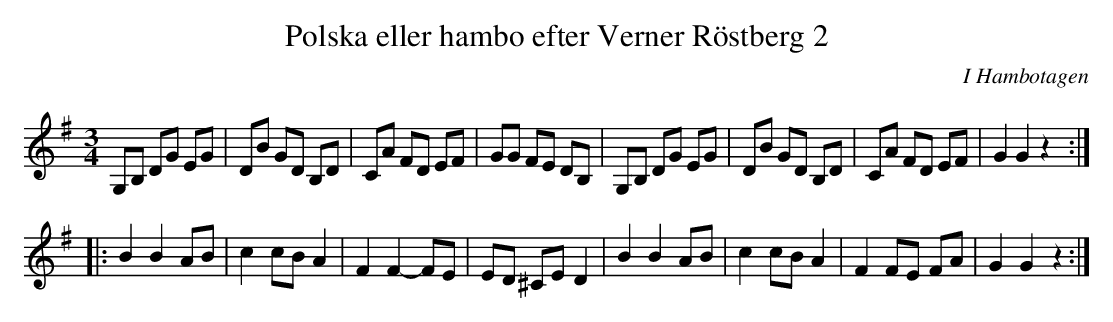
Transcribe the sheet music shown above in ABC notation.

X:1
T:Polska eller hambo efter Verner Röstberg 2
C:I Hambotagen
M:3/4
L:1/8
K:G
G,B, DG EG|DB GD B,D|CA FD EF|GG FE DB,|\
G,B, DG EG|DB GD B,D|CA FD EF|G2 G2z2:|
|:B2 B2 AB|c2 cB A2|F2F2-FE|ED ^CE D2|\
B2 B2 AB|c2 cB A2|F2FE FA|G2G2z2:|
